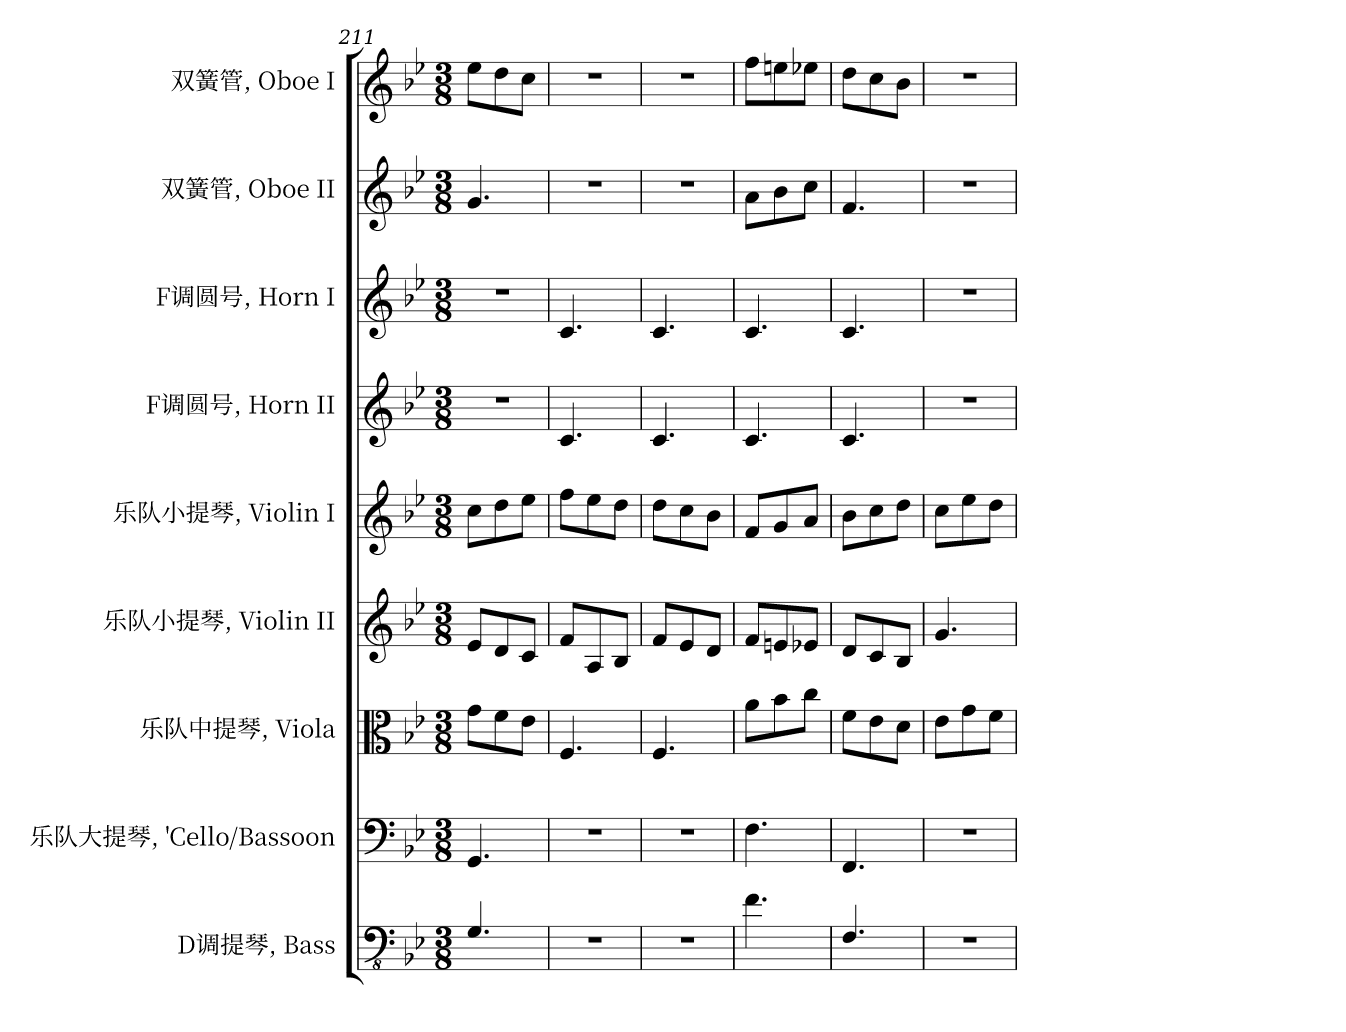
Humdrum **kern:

**kern	**kern	**kern	**kern	**kern	**kern	**kern	**kern	**kern
*part9	*part8	*part7	*part6	*part5	*part4	*part3	*part2	*part1
*staff9	*staff8	*staff7	*staff6	*staff5	*staff4	*staff3	*staff2	*staff1
*I"D调提琴, Bass	*I"乐队大提琴, 'Cello/Bassoon	*I"乐队中提琴, Viola	*I"乐队小提琴, Violin II	*I"乐队小提琴, Violin I	*I"F调圆号, Horn II	*I"F调圆号, Horn I	*I"双簧管, Oboe II	*I"双簧管, Oboe I
*	*	*	*	*	*I'F Hn.	*I'F Hn.	*I'Ob.	*I'Ob.
*clefFv4	*clefF4	*clefC3	*clefG2	*clefG2	*clefG2	*clefG2	*clefG2	*clefG2
*ITrd7c12	*	*	*	*	*ITrd4c7	*ITrd4c7	*	*
*k[b-e-]	*k[b-e-]	*k[b-e-]	*k[b-e-]	*k[b-e-]	*k[b-e-a-]	*k[b-e-a-]	*k[b-e-]	*k[b-e-]
*M3/8	*M3/8	*M3/8	*M3/8	*M3/8	*M3/8	*M3/8	*M3/8	*M3/8
=211	=211	=211	=211	=211	=211	=211	=211	=211
4.GGG/	4.GG/	8g\L	8e-/L	8cc\L	4.r	4.r	4.g/	8ee-\L
.	.	8f\	8d/	8dd\	.	.	.	8dd\
.	.	8e-\J	8c/J	8ee-\J	.	.	.	8cc\J
!!LO:PB:g=z
=212	=212	=212	=212	=212	=212	=212	=212	=212
4.r	4.r	4.F/	8f/L	8ff\L	4.F/	4.F/	4.r	4.r
.	.	.	8A/	8ee-\	.	.	.	.
.	.	.	8B-/J	8dd\J	.	.	.	.
=213	=213	=213	=213	=213	=213	=213	=213	=213
4.r	4.r	4.F/	8f/L	8dd\L	4.F/	4.F/	4.r	4.r
.	.	.	8e-/	8cc\	.	.	.	.
.	.	.	8d/J	8b-\J	.	.	.	.
=214	=214	=214	=214	=214	=214	=214	=214	=214
4.FF\	4.F\	8a\L	8f/L	8f/L	4.F/	4.F/	8a\L	8ff\L
.	.	8b-\	8en/	8g/	.	.	8b-\	8een\
.	.	8cc\J	8e-X/J	8a/J	.	.	8cc\J	8ee-X\J
=215	=215	=215	=215	=215	=215	=215	=215	=215
4.FFF/	4.FF/	8f\L	8d/L	8b-\L	4.F/	4.F/	4.f/	8dd\L
.	.	8e-\	8c/	8cc\	.	.	.	8cc\
.	.	8d\J	8B-/J	8dd\J	.	.	.	8b-\J
=216	=216	=216	=216	=216	=216	=216	=216	=216
4.r	4.r	8e-\L	4.g/	8cc\L	4.r	4.r	4.r	4.r
.	.	8g\	.	8ee-\	.	.	.	.
.	.	8f\J	.	8dd\J	.	.	.	.
=	=	=	=	=	=	=	=	=
*-	*-	*-	*-	*-	*-	*-	*-	*-
